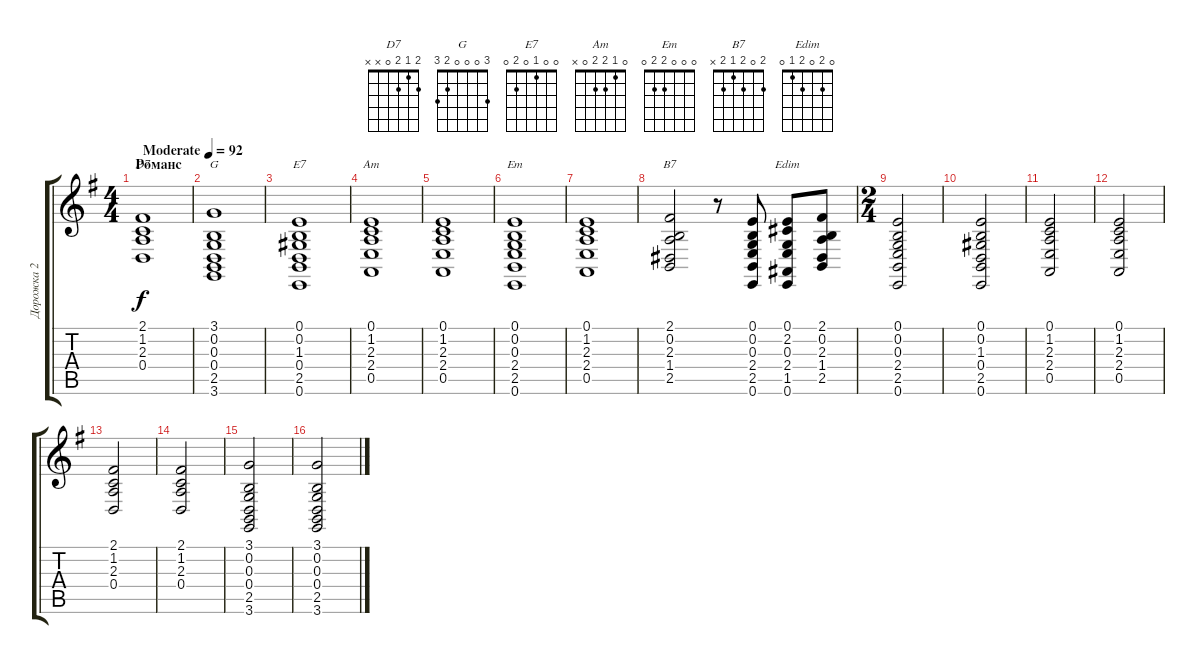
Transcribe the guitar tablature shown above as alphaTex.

\track ("Дорожка 2" "Дорожка 2") {instrument stringensemble1}
\staff {score tabs}
\tuning (E4 B3 G3 D3 A2 E2) {hide}
\chord ("D7" 2 1 2 0 x x)
\chord ("G" 3 0 0 0 2 3)
\chord ("E7" 0 0 1 0 2 0)
\chord ("Am" 0 1 2 2 0 x)
\chord ("Em" 0 0 0 2 2 0)
\chord ("B7" 2 0 2 1 2 x)
\chord ("Edim" 0 2 0 2 1 0)
\ts (4 4)
\section ("" "Романс")
\tempo (92 "Moderate")
\clef g2
\ks g
(2.1 1.2 2.3 0.4).1{ch "D7" dy f instrument stringensemble1} |
(3.1 0.2 0.3 0.4 2.5 3.6).1{ch "G"} |
(0.1 0.2 1.3 0.4 2.5 0.6).1{ch "E7"} |
(0.1 1.2 2.3 2.4 0.5).1{ch "Am"} |
(0.1 1.2 2.3 2.4 0.5).1 |
(0.1 0.2 0.3 2.4 2.5 0.6).1{ch "Em"} |
(0.1 1.2 2.3 2.4 0.5).1 |
(2.1 0.2 2.3 1.4 2.5).2{ch "B7"} r.8 (0.1 0.2 0.3 2.4 2.5 0.6).8 (0.1 2.2 0.3 2.4 1.5 0.6).8{ch "Edim"} (2.1 0.2 2.3 1.4 2.5).8 |
\ts (2 4)
(0.1 0.2 0.3 2.4 2.5 0.6).2 |
(0.1 0.2 1.3 0.4 2.5 0.6).2 |
(0.1 1.2 2.3 2.4 0.5).2 |
(0.1 1.2 2.3 2.4 0.5).2 |
(2.1 1.2 2.3 0.4).2 |
(2.1 1.2 2.3 0.4).2 |
(3.1 0.2 0.3 0.4 2.5 3.6).2 |
(3.1 0.2 0.3 0.4 2.5 3.6).2
